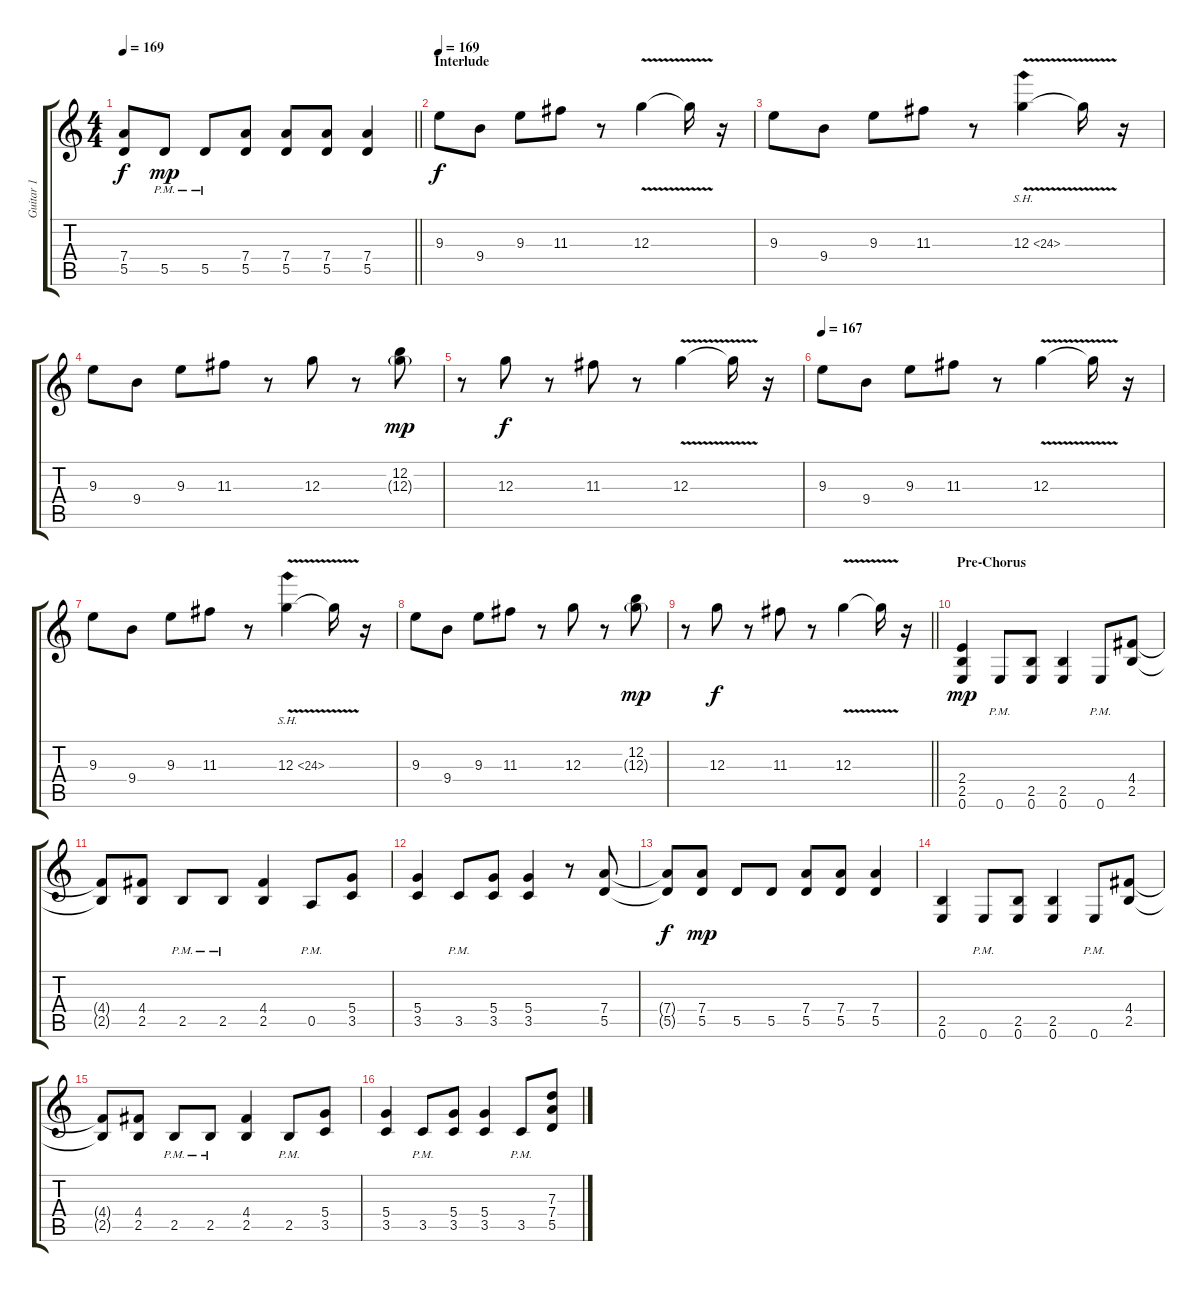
\track ("Guitar 1" "Guitar 1") {instrument electricguitarclean}
\staff {score tabs}
\tuning (E4 B3 G3 D3 A2 E2) {hide}
\ts (4 4)
\tempo 169
\clef g2
\barLineRight lightlight
\ks c
(7.4{t} 5.5{t}).8{dy f} 5.5{pm}.8{dy mp} 5.5{pm}.8 (7.4 5.5).8 (7.4 5.5).8 (7.4 5.5).8 (7.4 5.5).4 |
\section ("" "Interlude")
\tempo 169
9.3.8{dy f} 9.4.8 9.3.8 11.3.8 r.8 12.3{v}.4 12.3{t}.16 r.16 |
9.3.8 9.4.8 9.3.8 11.3.8 r.8 12.3{sh 12 v}.4 12.3{t}.16 r.16 |
9.3.8 9.4.8 9.3.8 11.3.8 r.8 12.3.8 r.8 (12.2 12.3{g}).8{dy mp} |
r.8 12.3.8{dy f} r.8 11.3.8 r.8 12.3{v}.4 12.3{t}.16 r.16 |
\tempo 167
9.3.8 9.4.8 9.3.8 11.3.8 r.8 12.3{v}.4 12.3{t}.16 r.16 |
9.3.8 9.4.8 9.3.8 11.3.8 r.8 12.3{sh 12 v}.4 12.3{t}.16 r.16 |
9.3.8 9.4.8 9.3.8 11.3.8 r.8 12.3.8 r.8 (12.2 12.3{g}).8{dy mp} |
\barLineRight lightlight
r.8 12.3.8{dy f} r.8 11.3.8 r.8 12.3{v}.4 12.3{t}.16 r.16 |
\section ("" "Pre-Chorus")
(2.4 2.5 0.6).4{dy mp} 0.6{pm}.8 (2.5 0.6).8 (2.5 0.6).4 0.6{pm}.8 (4.4 2.5).8 |
(4.4{t} 2.5{t}).8 (4.4 2.5).8 2.5{pm}.8 2.5{pm}.8 (4.4 2.5).4 0.5{pm}.8 (5.4 3.5).8 |
(5.4 3.5).4 3.5{pm}.8 (5.4 3.5).8 (5.4 3.5).4 r.8 (7.4 5.5).8 |
(7.4{t} 5.5{t}).8{dy f} (7.4 5.5).8{dy mp} 5.5.8 5.5.8 (7.4 5.5).8 (7.4 5.5).8 (7.4 5.5).4 |
(2.5 0.6).4 0.6{pm}.8 (2.5 0.6).8 (2.5 0.6).4 0.6{pm}.8 (4.4 2.5).8 |
(4.4{t} 2.5{t}).8 (4.4 2.5).8 2.5{pm}.8 2.5{pm}.8 (4.4 2.5).4 2.5{pm}.8 (5.4 3.5).8 |
(5.4 3.5).4 3.5{pm}.8 (5.4 3.5).8 (5.4 3.5).4 3.5{pm}.8 (7.3 7.4 5.5).8
